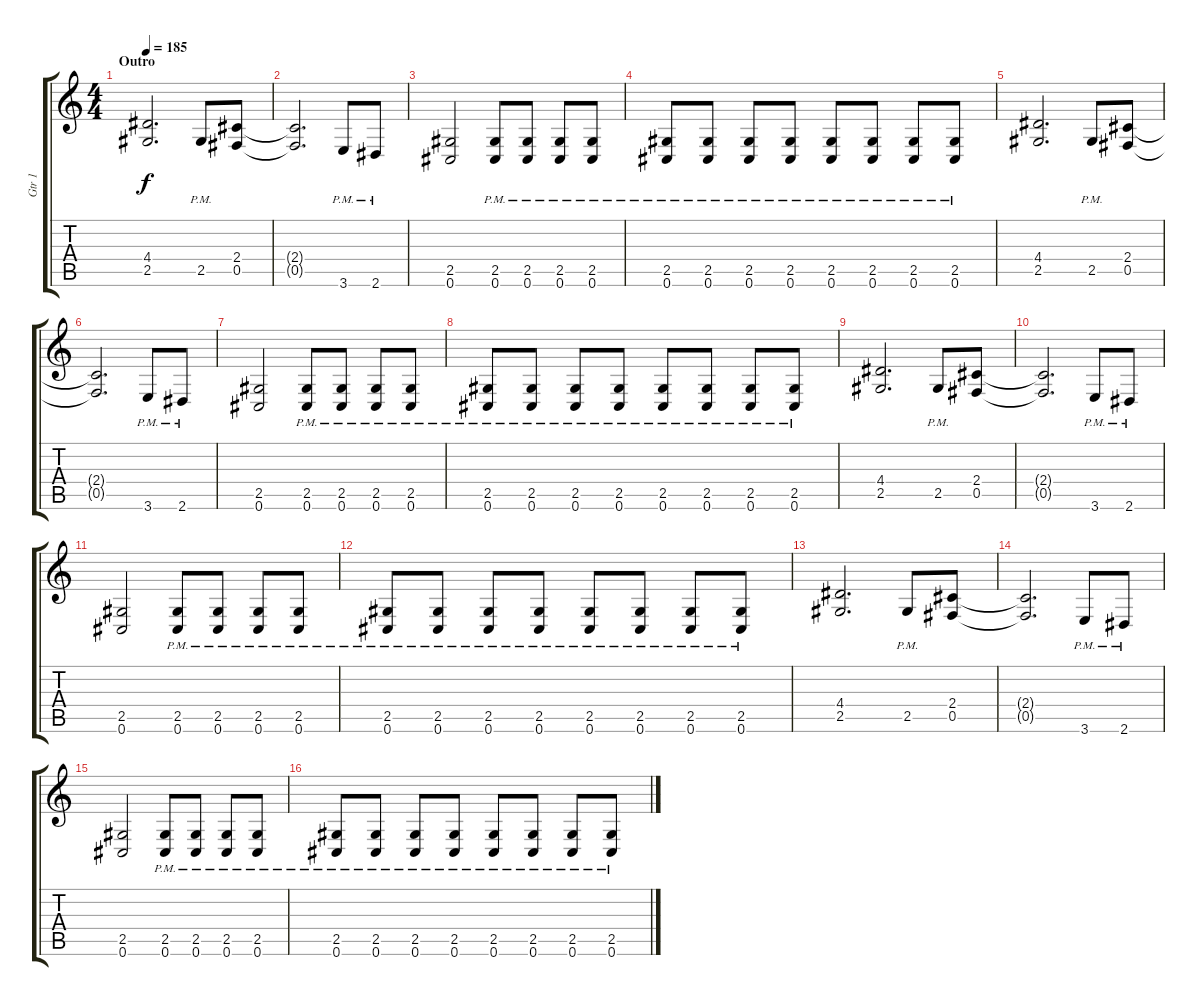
\track ("Gtr 1" "Gtr 1") {instrument distortionguitar}
\staff {score tabs}
\tuning (Db4 Ab3 E3 B2 Gb2 Db2) {hide}
\ts (4 4)
\section ("" "Outro")
\tempo 185
\clef g2
\ks c
(4.4 2.5).2{d dy f} 2.5{pm}.8 (2.4 0.5).8 |
(2.4{t} 0.5{t}).2{d} 3.6{pm}.8 2.6{pm}.8 |
(2.5 0.6).2 (2.5{pm} 0.6{pm}).8 (2.5{pm} 0.6{pm}).8 (2.5{pm} 0.6{pm}).8 (2.5{pm} 0.6{pm}).8 |
(2.5{pm} 0.6{pm}).8 (2.5{pm} 0.6{pm}).8 (2.5{pm} 0.6{pm}).8 (2.5{pm} 0.6{pm}).8 (2.5{pm} 0.6{pm}).8 (2.5{pm} 0.6{pm}).8 (2.5{pm} 0.6{pm}).8 (2.5{pm} 0.6{pm}).8 |
(4.4 2.5).2{d} 2.5{pm}.8 (2.4 0.5).8 |
(2.4{t} 0.5{t}).2{d} 3.6{pm}.8 2.6{pm}.8 |
(2.5 0.6).2 (2.5{pm} 0.6{pm}).8 (2.5{pm} 0.6{pm}).8 (2.5{pm} 0.6{pm}).8 (2.5{pm} 0.6{pm}).8 |
(2.5{pm} 0.6{pm}).8 (2.5{pm} 0.6{pm}).8 (2.5{pm} 0.6{pm}).8 (2.5{pm} 0.6{pm}).8 (2.5{pm} 0.6{pm}).8 (2.5{pm} 0.6{pm}).8 (2.5{pm} 0.6{pm}).8 (2.5{pm} 0.6{pm}).8 |
(4.4 2.5).2{d} 2.5{pm}.8 (2.4 0.5).8 |
(2.4{t} 0.5{t}).2{d} 3.6{pm}.8 2.6{pm}.8 |
(2.5 0.6).2 (2.5{pm} 0.6{pm}).8 (2.5{pm} 0.6{pm}).8 (2.5{pm} 0.6{pm}).8 (2.5{pm} 0.6{pm}).8 |
(2.5{pm} 0.6{pm}).8 (2.5{pm} 0.6{pm}).8 (2.5{pm} 0.6{pm}).8 (2.5{pm} 0.6{pm}).8 (2.5{pm} 0.6{pm}).8 (2.5{pm} 0.6{pm}).8 (2.5{pm} 0.6{pm}).8 (2.5{pm} 0.6{pm}).8 |
(4.4 2.5).2{d} 2.5{pm}.8 (2.4 0.5).8 |
(2.4{t} 0.5{t}).2{d} 3.6{pm}.8 2.6{pm}.8 |
(2.5 0.6).2 (2.5{pm} 0.6{pm}).8 (2.5{pm} 0.6{pm}).8 (2.5{pm} 0.6{pm}).8 (2.5{pm} 0.6{pm}).8 |
(2.5{pm} 0.6{pm}).8 (2.5{pm} 0.6{pm}).8 (2.5{pm} 0.6{pm}).8 (2.5{pm} 0.6{pm}).8 (2.5{pm} 0.6{pm}).8 (2.5{pm} 0.6{pm}).8 (2.5{pm} 0.6{pm}).8 (2.5{pm} 0.6{pm}).8
